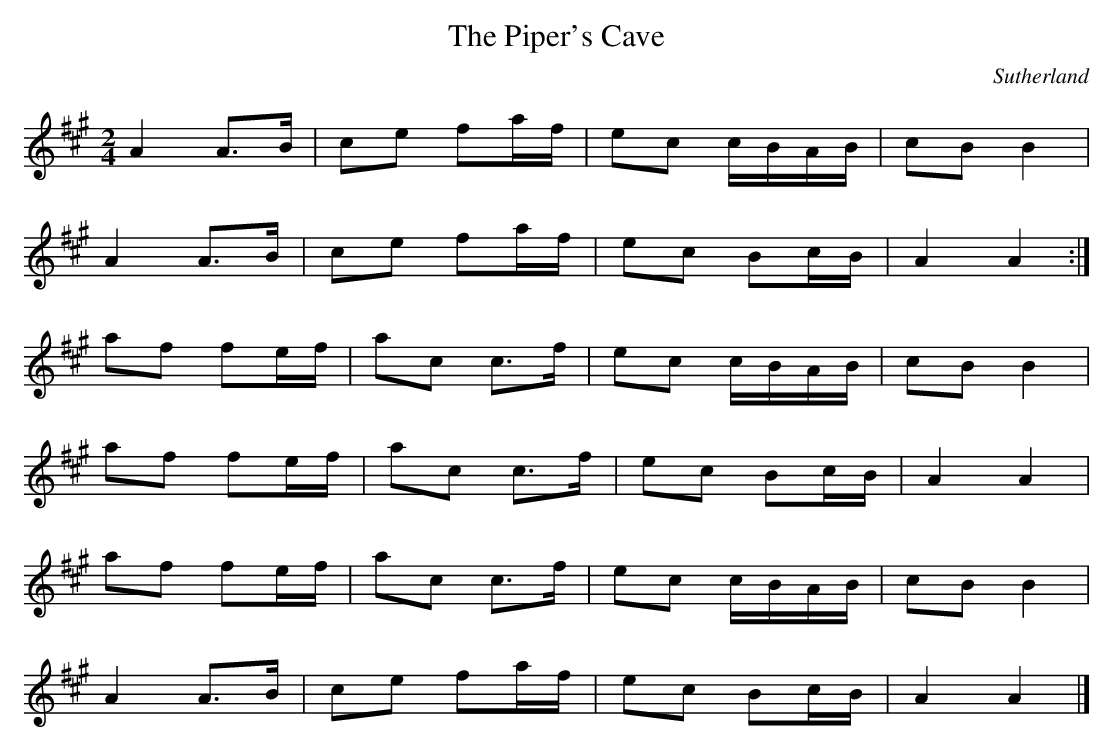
X:1
T:Piper's Cave, The
C:Sutherland
M:2/4
L:1/8
K:A
A2 A>B | ce fa/f/ | ec c/B/A/B/ | cB B2  |
A2 A>B | ce fa/f/ | ec Bc/B/    | A2 A2 :|
af fe/f/ | ac c>f | ec c/B/A/B/ | cB B2  |
af fe/f/ | ac c>f | ec Bc/B/    | A2 A2  |
af fe/f/ | ac c>f | ec c/B/A/B/ | cB B2  |
A2 A>B | ce fa/f/ | ec Bc/B/    | A2 A2 |]
